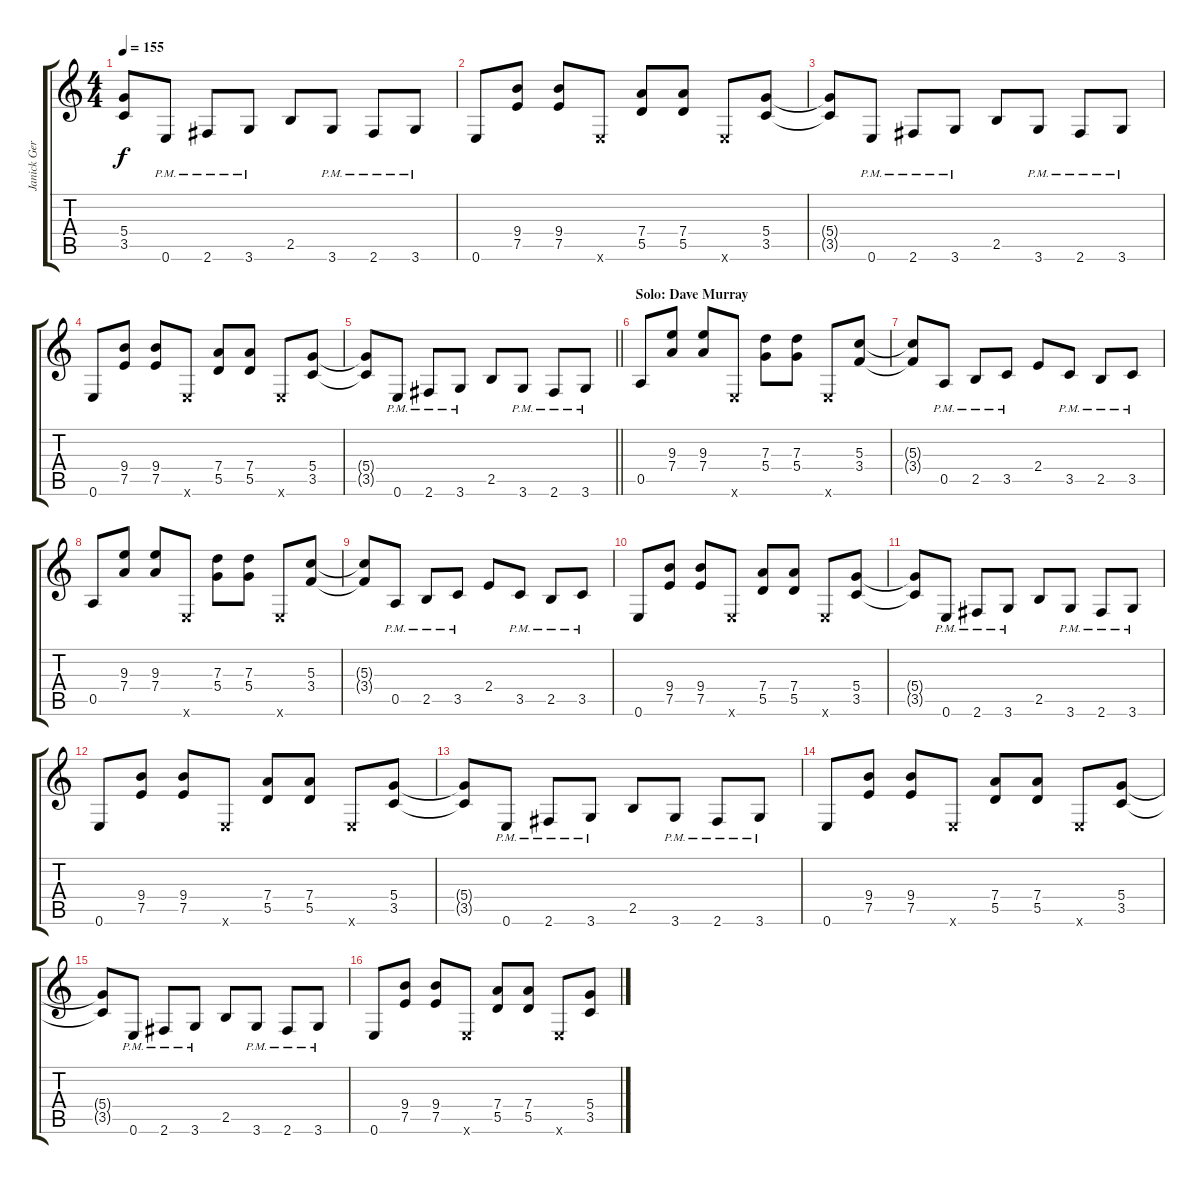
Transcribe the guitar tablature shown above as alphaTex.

\track ("Janick Gers" "Janick Ger") {instrument overdrivenguitar}
\staff {score tabs}
\tuning (E4 B3 G3 D3 A2 E2) {hide}
\ts (4 4)
\tempo 155
\clef g2
\ks c
(5.4{t} 3.5{t}).8{dy f} 0.6{pm}.8 2.6{pm}.8 3.6{pm}.8 2.5.8 3.6{pm}.8 2.6{pm}.8 3.6{pm}.8 |
0.6.8 (9.4 7.5).8 (9.4 7.5).8 0.6{x}.8 (7.4 5.5).8 (7.4 5.5).8 0.6{x}.8 (5.4 3.5).8 |
(5.4{t} 3.5{t}).8 0.6{pm}.8 2.6{pm}.8 3.6{pm}.8 2.5.8 3.6{pm}.8 2.6{pm}.8 3.6{pm}.8 |
0.6.8 (9.4 7.5).8 (9.4 7.5).8 0.6{x}.8 (7.4 5.5).8 (7.4 5.5).8 0.6{x}.8 (5.4 3.5).8 |
\barLineRight lightlight
(5.4{t} 3.5{t}).8 0.6{pm}.8 2.6{pm}.8 3.6{pm}.8 2.5.8 3.6{pm}.8 2.6{pm}.8 3.6{pm}.8 |
\section ("" "Solo: Dave Murray")
0.5.8 (9.3 7.4).8 (9.3 7.4).8 0.6{x}.8 (7.3 5.4).8 (7.3 5.4).8 0.6{x}.8 (5.3 3.4).8 |
(5.3{t} 3.4{t}).8 0.5{pm}.8 2.5{pm}.8 3.5{pm}.8 2.4.8 3.5{pm}.8 2.5{pm}.8 3.5{pm}.8 |
0.5.8 (9.3 7.4).8 (9.3 7.4).8 0.6{x}.8 (7.3 5.4).8 (7.3 5.4).8 0.6{x}.8 (5.3 3.4).8 |
(5.3{t} 3.4{t}).8 0.5{pm}.8 2.5{pm}.8 3.5{pm}.8 2.4.8 3.5{pm}.8 2.5{pm}.8 3.5{pm}.8 |
0.6.8 (9.4 7.5).8 (9.4 7.5).8 0.6{x}.8 (7.4 5.5).8 (7.4 5.5).8 0.6{x}.8 (5.4 3.5).8 |
(5.4{t} 3.5{t}).8 0.6{pm}.8 2.6{pm}.8 3.6{pm}.8 2.5.8 3.6{pm}.8 2.6{pm}.8 3.6{pm}.8 |
0.6.8 (9.4 7.5).8 (9.4 7.5).8 0.6{x}.8 (7.4 5.5).8 (7.4 5.5).8 0.6{x}.8 (5.4 3.5).8 |
(5.4{t} 3.5{t}).8 0.6{pm}.8 2.6{pm}.8 3.6{pm}.8 2.5.8 3.6{pm}.8 2.6{pm}.8 3.6{pm}.8 |
0.6.8 (9.4 7.5).8 (9.4 7.5).8 0.6{x}.8 (7.4 5.5).8 (7.4 5.5).8 0.6{x}.8 (5.4 3.5).8 |
(5.4{t} 3.5{t}).8 0.6{pm}.8 2.6{pm}.8 3.6{pm}.8 2.5.8 3.6{pm}.8 2.6{pm}.8 3.6{pm}.8 |
0.6.8 (9.4 7.5).8 (9.4 7.5).8 0.6{x}.8 (7.4 5.5).8 (7.4 5.5).8 0.6{x}.8 (5.4 3.5).8
